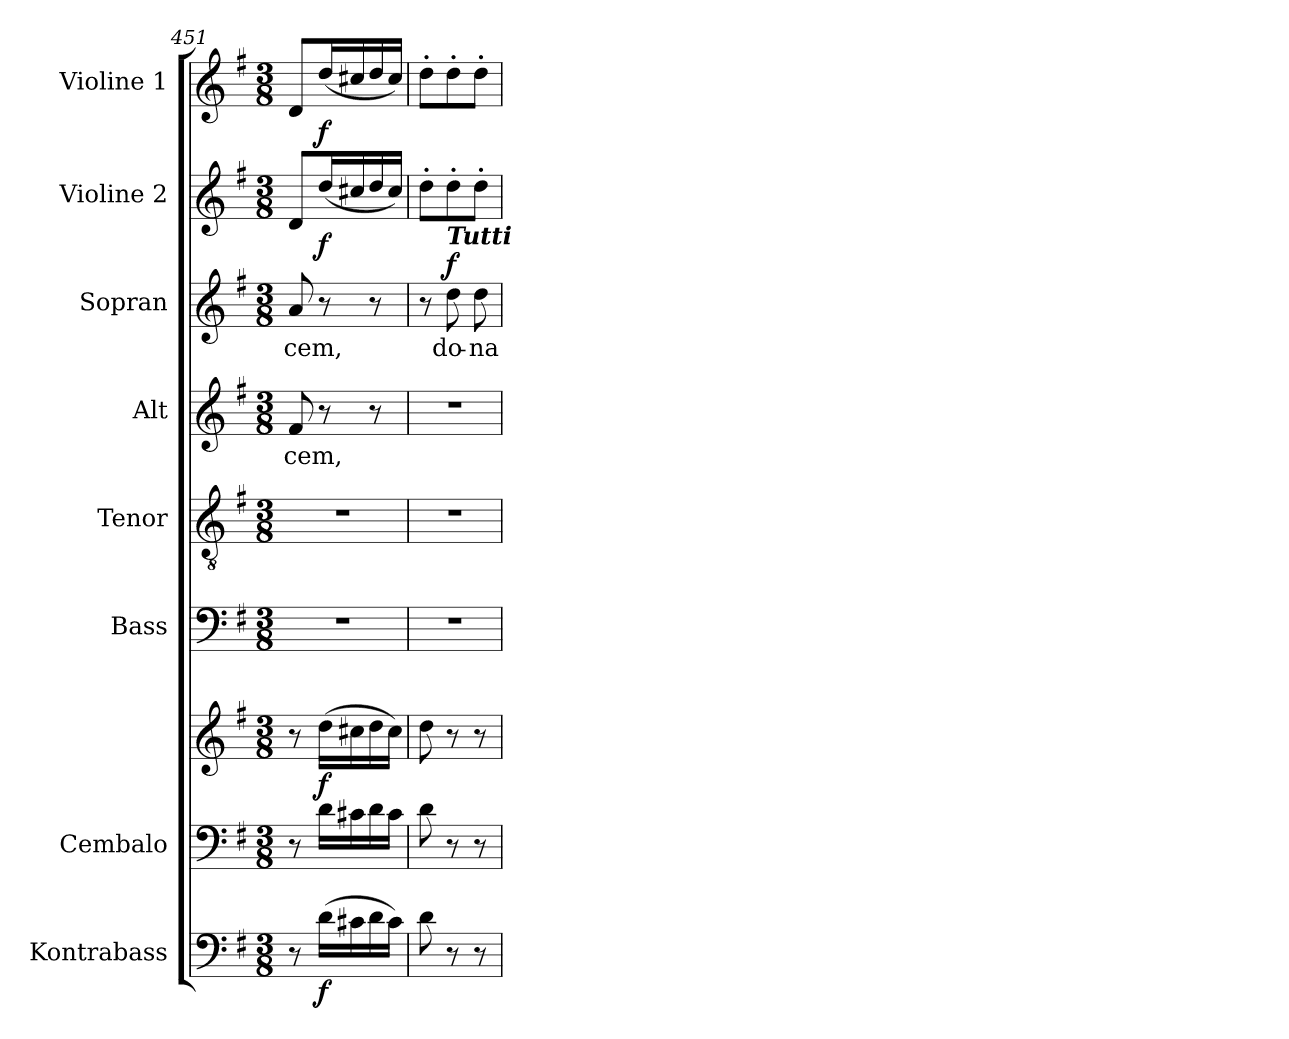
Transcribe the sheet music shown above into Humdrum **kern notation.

**kern	**dynam	**kern	**kern	**dynam	**kern	**kern	**kern	**text	**kern	**text	**dynam	**kern	**dynam	**kern	**dynam
*part8	*part8	*part7	*part7	*part7	*part6	*part5	*part4	*part4	*part3	*part3	*part3	*part2	*part2	*part1	*part1
*staff9	*staff9	*staff8	*staff7	*staff7/8	*staff6	*staff5	*staff4	*staff4	*staff3	*staff3	*staff3	*staff2	*staff2	*staff1	*staff1
*I"Kontrabass	*	*I"Cembalo	*	*	*I"Bass	*I"Tenor	*I"Alt	*	*I"Sopran	*	*	*I"Violine 2	*	*I"Violine 1	*
*I'Kb.	*	*I'Cemb.	*	*	*I'B.	*I'T.	*I'A.	*	*I'S.	*	*	*I'Vl. 2	*	*I'Vl. 1	*
!!LO:PB:g=z
*clefF4	*	*clefF4	*clefG2	*	*clefF4	*clefGv2	*clefG2	*	*clefG2	*	*	*clefG2	*	*clefG2	*
*ITrd7c12	*	*	*	*	*	*	*	*	*	*	*	*	*	*	*
*k[f#]	*	*k[f#]	*k[f#]	*	*k[f#]	*k[f#]	*k[f#]	*	*k[f#]	*	*	*k[f#]	*	*k[f#]	*
*G:	*	*G:	*G:	*	*G:	*G:	*G:	*	*G:	*	*	*G:	*	*G:	*
*M3/8	*	*M3/8	*M3/8	*	*M3/8	*M3/8	*M3/8	*	*M3/8	*	*	*M3/8	*	*M3/8	*
=451	=451	=451	=451	=451	=451	=451	=451	=451	=451	=451	=451	=451	=451	=451	=451
!	!	!	!	!	!	!	!	!LO:LY:b	!	!LO:LY:b	!	!	!	!	!
8r	.	8r	8r	.	4.r	4.r	8f#/	-cem,	8a/	-cem,	.	8d/L	.	8d/L	.
!	!LO:DY:b	!	!	!LO:DY:b	!	!	!	!	!	!	!	!	!LO:DY:b	!	!LO:DY:b
(>16D\LL	f	16d\LL	(>16dd\LL	f	.	.	8r	.	8r	.	.	(<16dd/L	f	(<16dd/L	f
16C#X\	.	16c#X\	16cc#X\	.	.	.	.	.	.	.	.	16cc#X/	.	16cc#X/	.
16D\	.	16d\	16dd\	.	.	.	8r	.	8r	.	.	16dd/	.	16dd/	.
16C#\JJ)	.	16c#\JJ	16cc#\JJ)	.	.	.	.	.	.	.	.	16cc#/JJ)	.	16cc#/JJ)	.
=452	=452	=452	=452	=452	=452	=452	=452	=452	=452	=452	=452	=452	=452	=452	=452
8D\	.	8d\	8dd\	.	4.r	4.r	4.r	.	8r	.	.	8dd'>\L	.	8dd'>\L	.
!	!	!	!	!	!	!	!	!	!LO:TX:a:Bi:t=Tutti	!	!	!	!	!	!
!	!	!	!	!	!	!	!	!	!	!LO:LY:b	!LO:DY:a	!	!	!	!
8r	.	8r	8r	.	.	.	.	.	8dd\	do-	f	8dd'>\	.	8dd'>\	.
!	!	!	!	!	!	!	!	!	!	!LO:LY:b	!	!	!	!	!
8r	.	8r	8r	.	.	.	.	.	8dd\	-na	.	8dd'>\J	.	8dd'>\J	.
=	=	=	=	=	=	=	=	=	=	=	=	=	=	=	=
*-	*-	*-	*-	*-	*-	*-	*-	*-	*-	*-	*-	*-	*-	*-	*-
